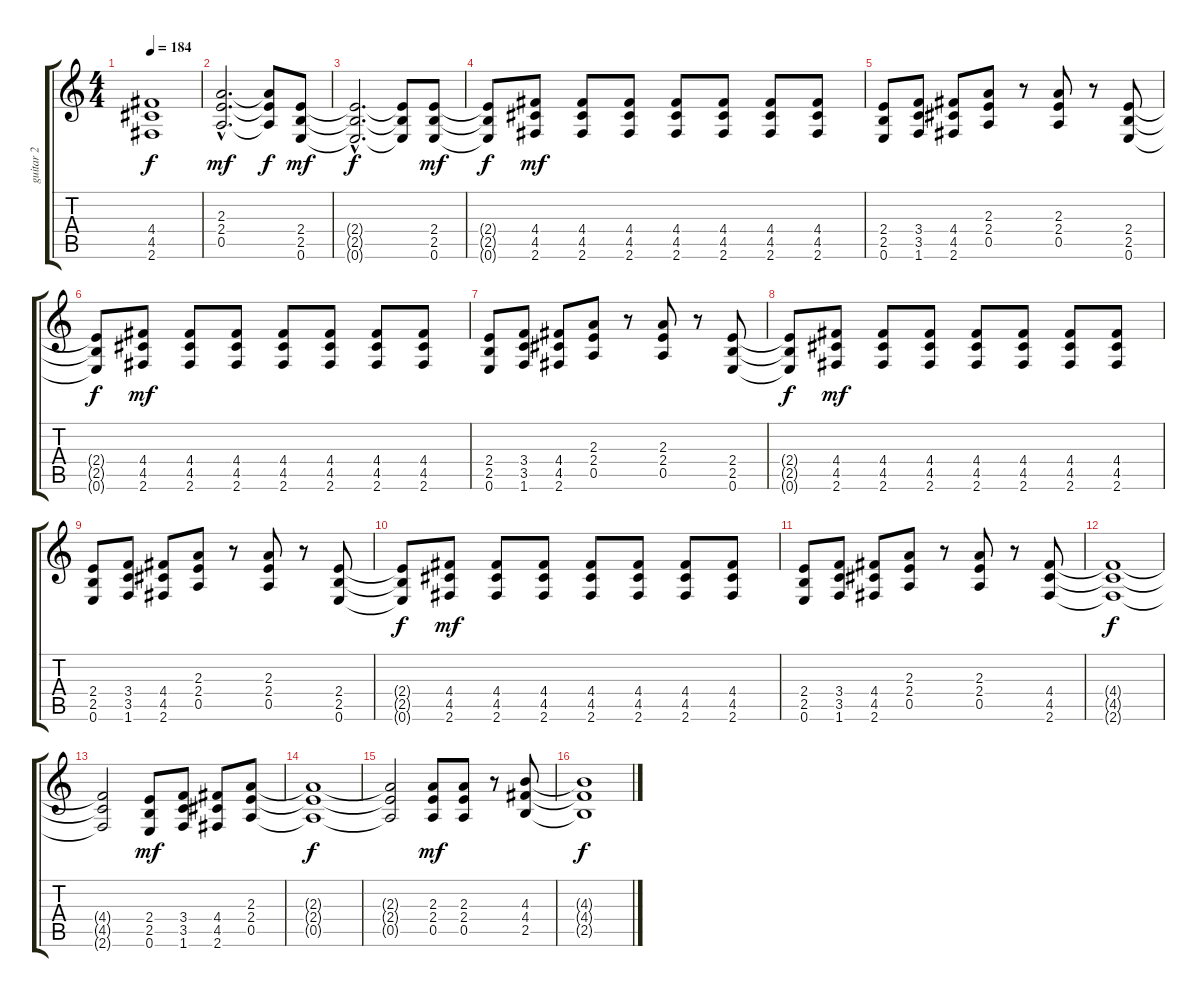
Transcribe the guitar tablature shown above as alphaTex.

\track ("guitar 2" "guitar 2") {instrument distortionguitar}
\staff {score tabs}
\tuning (E4 B3 G3 D3 A2 E2) {hide}
\ts (4 4)
\tempo 184
\clef g2
\ks c
(4.4{t} 4.5{t} 2.6{t}).1{dy f} |
(2.3{hac} 2.4{hac} 0.5{hac}).2{d dy mf} (2.3{t} 2.4{t} 0.5{t}).8{dy f} (2.4 2.5 0.6).8{dy mf} |
(2.4{hac t} 2.5{hac t} 0.6{hac t}).2{d dy f} (2.4{t} 2.5{t} 0.6{t}).8 (2.4 2.5 0.6).8{dy mf} |
(2.4{t} 2.5{t} 0.6{t}).8{dy f} (4.4 4.5 2.6).8{dy mf} (4.4 4.5 2.6).8 (4.4 4.5 2.6).8 (4.4 4.5 2.6).8 (4.4 4.5 2.6).8 (4.4 4.5 2.6).8 (4.4 4.5 2.6).8 |
(2.4 2.5 0.6).8 (3.4 3.5 1.6).8 (4.4 4.5 2.6).8 (2.3 2.4 0.5).8 r.8 (2.3 2.4 0.5).8 r.8 (2.4 2.5 0.6).8 |
(2.4{t} 2.5{t} 0.6{t}).8{dy f} (4.4 4.5 2.6).8{dy mf} (4.4 4.5 2.6).8 (4.4 4.5 2.6).8 (4.4 4.5 2.6).8 (4.4 4.5 2.6).8 (4.4 4.5 2.6).8 (4.4 4.5 2.6).8 |
(2.4 2.5 0.6).8 (3.4 3.5 1.6).8 (4.4 4.5 2.6).8 (2.3 2.4 0.5).8 r.8 (2.3 2.4 0.5).8 r.8 (2.4 2.5 0.6).8 |
(2.4{t} 2.5{t} 0.6{t}).8{dy f} (4.4 4.5 2.6).8{dy mf} (4.4 4.5 2.6).8 (4.4 4.5 2.6).8 (4.4 4.5 2.6).8 (4.4 4.5 2.6).8 (4.4 4.5 2.6).8 (4.4 4.5 2.6).8 |
(2.4 2.5 0.6).8 (3.4 3.5 1.6).8 (4.4 4.5 2.6).8 (2.3 2.4 0.5).8 r.8 (2.3 2.4 0.5).8 r.8 (2.4 2.5 0.6).8 |
(2.4{t} 2.5{t} 0.6{t}).8{dy f} (4.4 4.5 2.6).8{dy mf} (4.4 4.5 2.6).8 (4.4 4.5 2.6).8 (4.4 4.5 2.6).8 (4.4 4.5 2.6).8 (4.4 4.5 2.6).8 (4.4 4.5 2.6).8 |
(2.4 2.5 0.6).8 (3.4 3.5 1.6).8 (4.4 4.5 2.6).8 (2.3 2.4 0.5).8 r.8 (2.3 2.4 0.5).8 r.8 (4.4 4.5 2.6).8 |
(4.4{t} 4.5{t} 2.6{t}).1{dy f} |
(4.4{t} 4.5{t} 2.6{t}).2 (2.4 2.5 0.6).8{dy mf} (3.4 3.5 1.6).8 (4.4 4.5 2.6).8 (2.3 2.4 0.5).8 |
(2.3{t} 2.4{t} 0.5{t}).1{dy f} |
(2.3{t} 2.4{t} 0.5{t}).2 (2.3 2.4 0.5).8{dy mf} (2.3 2.4 0.5).8 r.8 (4.3 4.4 2.5).8 |
(4.3{t} 4.4{t} 2.5{t}).1{dy f}
